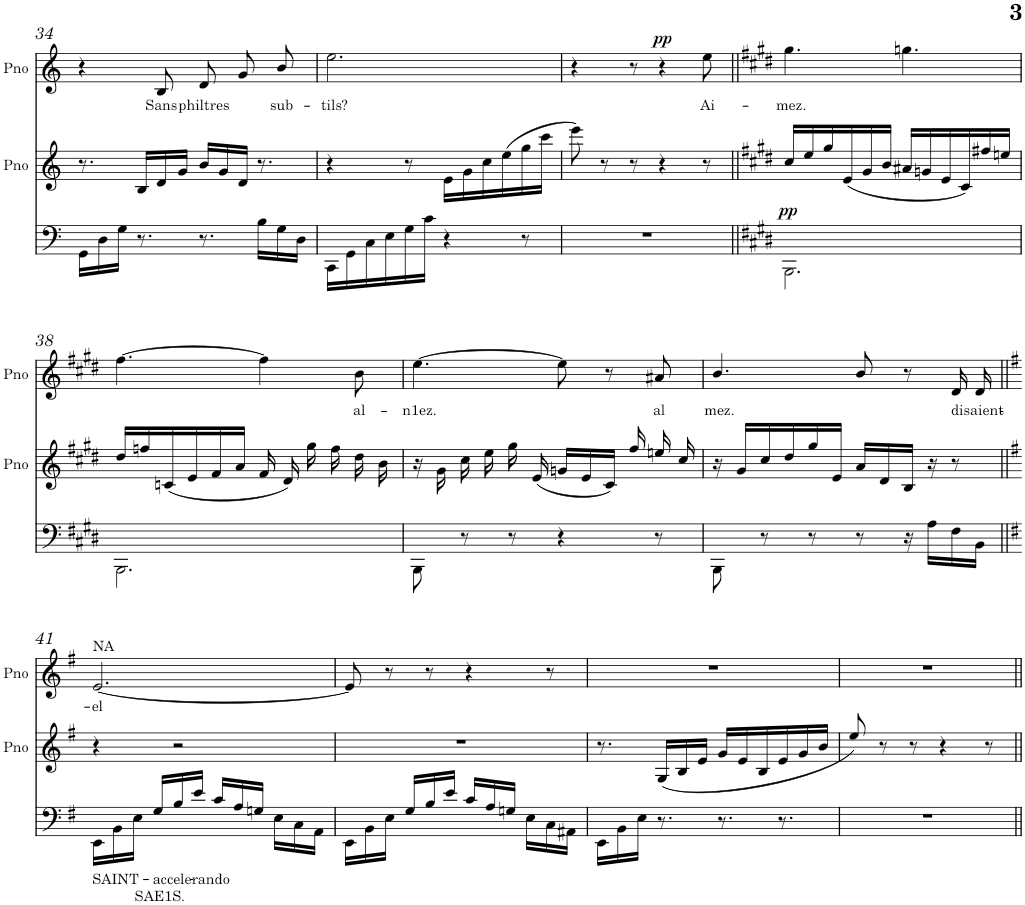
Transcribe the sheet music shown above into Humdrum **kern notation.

**kern	**text	**text	**dynam	**kern	**kern	**text	**dynam
*part3	*part3	*part3	*part3	*part2	*part1	*part1	*part1
*staff3	*staff3	*staff3	*staff3	*staff2	*staff1	*staff1	*staff1
*I"Piano	*	*	*	*I"PIANO	*I"PIANO	*	*
*I'Pno	*	*	*	*I'Pno	*I'Pno	*	*
!!LO:PB:g=z
*clefF4	*	*	*	*clefG2	*clefG2	*	*
*k[]	*	*	*	*k[]	*k[]	*	*
*	*	*	*	*M6/8	*M6/8	*	*
=34	=34	=34	=34	=34	=34	=34	=34
16GG\LL	.	.	.	8.r	4r	.	.
16D\	.	.	.	.	.	.	.
16G\JJ	.	.	.	.	.	.	.
8.r	.	.	.	16B/LL	.	.	.
!	!	!	!	!	!	!LO:LY:b	!
.	.	.	.	16d/	8B/	Sans	.
.	.	.	.	16g/JJ	.	.	.
!	!	!	!	!	!	!LO:LY:b	!
8.r	.	.	.	16b/LL	8d/L	philtres	.
.	.	.	.	16g/	.	.	.
.	.	.	.	16d/JJ	8g/	.	.
16B\LL	.	.	.	8.r	.	.	.
!	!	!	!	!	!	!LO:LY:b	!
16G\	.	.	.	.	8b/J	sub-	.
16D\JJ	.	.	.	.	.	.	.
=35	=35	=35	=35	=35	=35	=35	=35
!	!	!	!	!	!	!LO:LY:b	!
16CC\LL	.	.	.	4r	2.ee\	-tils?	.
16GG\	.	.	.	.	.	.	.
16C\	.	.	.	.	.	.	.
16E\	.	.	.	.	.	.	.
16G\	.	.	.	8r	.	.	.
16c\JJ	.	.	.	.	.	.	.
4r	.	.	.	16e\LL	.	.	.
.	.	.	.	16g\	.	.	.
.	.	.	.	16cc\	.	.	.
.	.	.	.	(16ee\	.	.	.
8r	.	.	.	16gg\	.	.	.
.	.	.	.	16ccc\JJ	.	.	.
=36	=36	=36	=36	=36	=36	=36	=36
1r	.	.	.	8eee\)	4r	.	.
.	.	.	.	8r	.	.	.
.	.	.	.	8r	8r	.	.
!	!	!	!	!	!	!	!LO:DY:a
.	.	.	.	4r	4r	.	pp
!	!	!	!	!	!	!LO:LY:b	!
.	.	.	.	8r	8ee\	Ai-	.
.	.	.	.	4ryy	4ryy	.	.
=37||	=37||	=37||	=37||	=37||	=37||	=37||	=37||
*k[f#c#g#d#]	*	*	*	*k[f#c#g#d#]	*k[f#c#g#d#]	*	*
!	!	!	!LO:DY:a	!	!	!LO:LY:b	!
2.BBB\	.	.	pp	16cc#/LL	4.gg#\	-mez.	.
.	.	.	.	16ee/	.	.	.
.	.	.	.	16gg#/	.	.	.
.	.	.	.	(16e/	.	.	.
.	.	.	.	16g#/	.	.	.
.	.	.	.	16b/JJ	.	.	.
.	.	.	.	16a#X/LL	4.ggn\	.	.
.	.	.	.	16gn/	.	.	.
.	.	.	.	16e/	.	.	.
.	.	.	.	16c#/)	.	.	.
.	.	.	.	16ff#X/	.	.	.
.	.	.	.	16een/JJ	.	.	.
!!LO:LB:g=z
=38	=38	=38	=38	=38	=38	=38	=38
2.BBB\	.	.	.	16dd#/LL	[4.ff#\	.	.
.	.	.	.	16ffn/	.	.	.
.	.	.	.	(16cn/	.	.	.
.	.	.	.	16e/	.	.	.
.	.	.	.	16f#/	.	.	.
.	.	.	.	16a/JJ	.	.	.
.	.	.	.	16f#/	4ff#\]	.	.
.	.	.	.	16d#/)	.	.	.
.	.	.	.	16gg#\	.	.	.
.	.	.	.	16ff\	.	.	.
!	!	!	!	!	!	!LO:LY:b	!
.	.	.	.	16dd#\	8b\	al-	.
.	.	.	.	16b\	.	.	.
=39	=39	=39	=39	=39	=39	=39	=39
*	*	*	*	*^	*	*	*
!	!	!	!	!	!	!	!LO:LY:b	!
8BBB\	.	.	.	16r	16ryy	[4.ee\	-n1ez.	.
.	.	.	.	4ryy	16g#\	.	.	.
8r	.	.	.	.	16cc#\	.	.	.
.	.	.	.	.	16ee\	.	.	.
8r	.	.	.	.	16gg#\	.	.	.
.	.	.	.	(16e/	4ryy	.	.	.
4r	.	.	.	16gn/LL	.	8ee\]	.	.
.	.	.	.	16e/	.	.	.	.
.	.	.	.	16c#/JJ)	.	8r	.	.
.	.	.	.	8.ryy	16ff#/	.	.	.
!	!	!	!	!	!	!	!LO:LY:b	!
8r	.	.	.	.	16een/	8a#X/	al	.
.	.	.	.	.	16cc#/	.	.	.
=40	=40	=40	=40	=40	=40	=40	=40	=40
!	!	!	!	!	!	!	!LO:LY:b	!
*	*	*	*	*v	*v	*	*	*
8BBB\	.	.	.	16r	4.b/	mez.	.
.	.	.	.	16g#/LL	.	.	.
8r	.	.	.	16cc#/	.	.	.
.	.	.	.	16dd#/	.	.	.
8r	.	.	.	16gg#/	.	.	.
.	.	.	.	16e/JJ	.	.	.
8r	.	.	.	16a/LL	8b/	.	.
.	.	.	.	16d#/	.	.	.
16r	.	.	.	16B/JJ	8r	.	.
16A\LL	.	.	.	16r	.	.	.
!	!	!	!	!	!	!LO:LY:b	!
16F#\	.	.	.	8r	16d#/LL	disaient-	.
16BB\JJ	.	.	.	.	16d#/JJ	.	.
!!LO:LB:g=z
=41||	=41||	=41||	=41||	=41||	=41||	=41||	=41||
*k[f#]	*	*	*	*k[f#]	*k[f#]	*	*
!	!	!	!	!	!LO:TX:a:t=NA	!	!
!	!LO:LY:b	!	!	!	!	!LO:LY:b	!
16EE\LL	SAINT-	.	.	4r	[2.e/	-el	.
16BB\	.	.	.	.	.	.	.
16E\JJ	.	.	.	.	.	.	.
!	!LO:LY:b	!LO:LY:b	!	!	!	!	!
16G/LL	-accelerando-	SAE1S.	.	.	.	.	.
16B/	.	.	.	2r	.	.	.
16e/JJ	.	.	.	.	.	.	.
16c/LL	.	.	.	.	.	.	.
16A/	.	.	.	.	.	.	.
16Gn/JJ	.	.	.	.	.	.	.
16E\LL	.	.	.	.	.	.	.
16C\	.	.	.	.	.	.	.
16AA\JJ	.	.	.	.	.	.	.
=42	=42	=42	=42	=42	=42	=42	=42
16EE\LL	.	.	.	2.r	8e/]	.	.
16BB\	.	.	.	.	.	.	.
16E\JJ	.	.	.	.	8r	.	.
16G/LL	.	.	.	.	.	.	.
16B/	.	.	.	.	8r	.	.
16e/JJ	.	.	.	.	.	.	.
16c/LL	.	.	.	.	4r	.	.
16A/	.	.	.	.	.	.	.
16Gn/JJ	.	.	.	.	.	.	.
16E\LL	.	.	.	.	.	.	.
16C\	.	.	.	.	8r	.	.
16AA#X\JJ	.	.	.	.	.	.	.
=43	=43	=43	=43	=43	=43	=43	=43
16EE\LL	.	.	.	8.r	2.r	.	.
16BB\	.	.	.	.	.	.	.
16E\JJ	.	.	.	.	.	.	.
8.r	.	.	.	(16G/LL	.	.	.
.	.	.	.	16B/	.	.	.
.	.	.	.	16e/JJ	.	.	.
8.r	.	.	.	16g/LL	.	.	.
.	.	.	.	16e/	.	.	.
.	.	.	.	16B/	.	.	.
8.r	.	.	.	16e/	.	.	.
.	.	.	.	16g/	.	.	.
.	.	.	.	16b/JJ	.	.	.
=44	=44	=44	=44	=44	=44	=44	=44
1r	.	.	.	8ee/)	2.r	.	.
.	.	.	.	8r	.	.	.
.	.	.	.	8r	.	.	.
.	.	.	.	4r	.	.	.
.	.	.	.	8r	.	.	.
.	.	.	.	4ryy	4ryy	.	.
=||	=||	=||	=||	=||	=||	=||	=||
*-	*-	*-	*-	*-	*-	*-	*-
